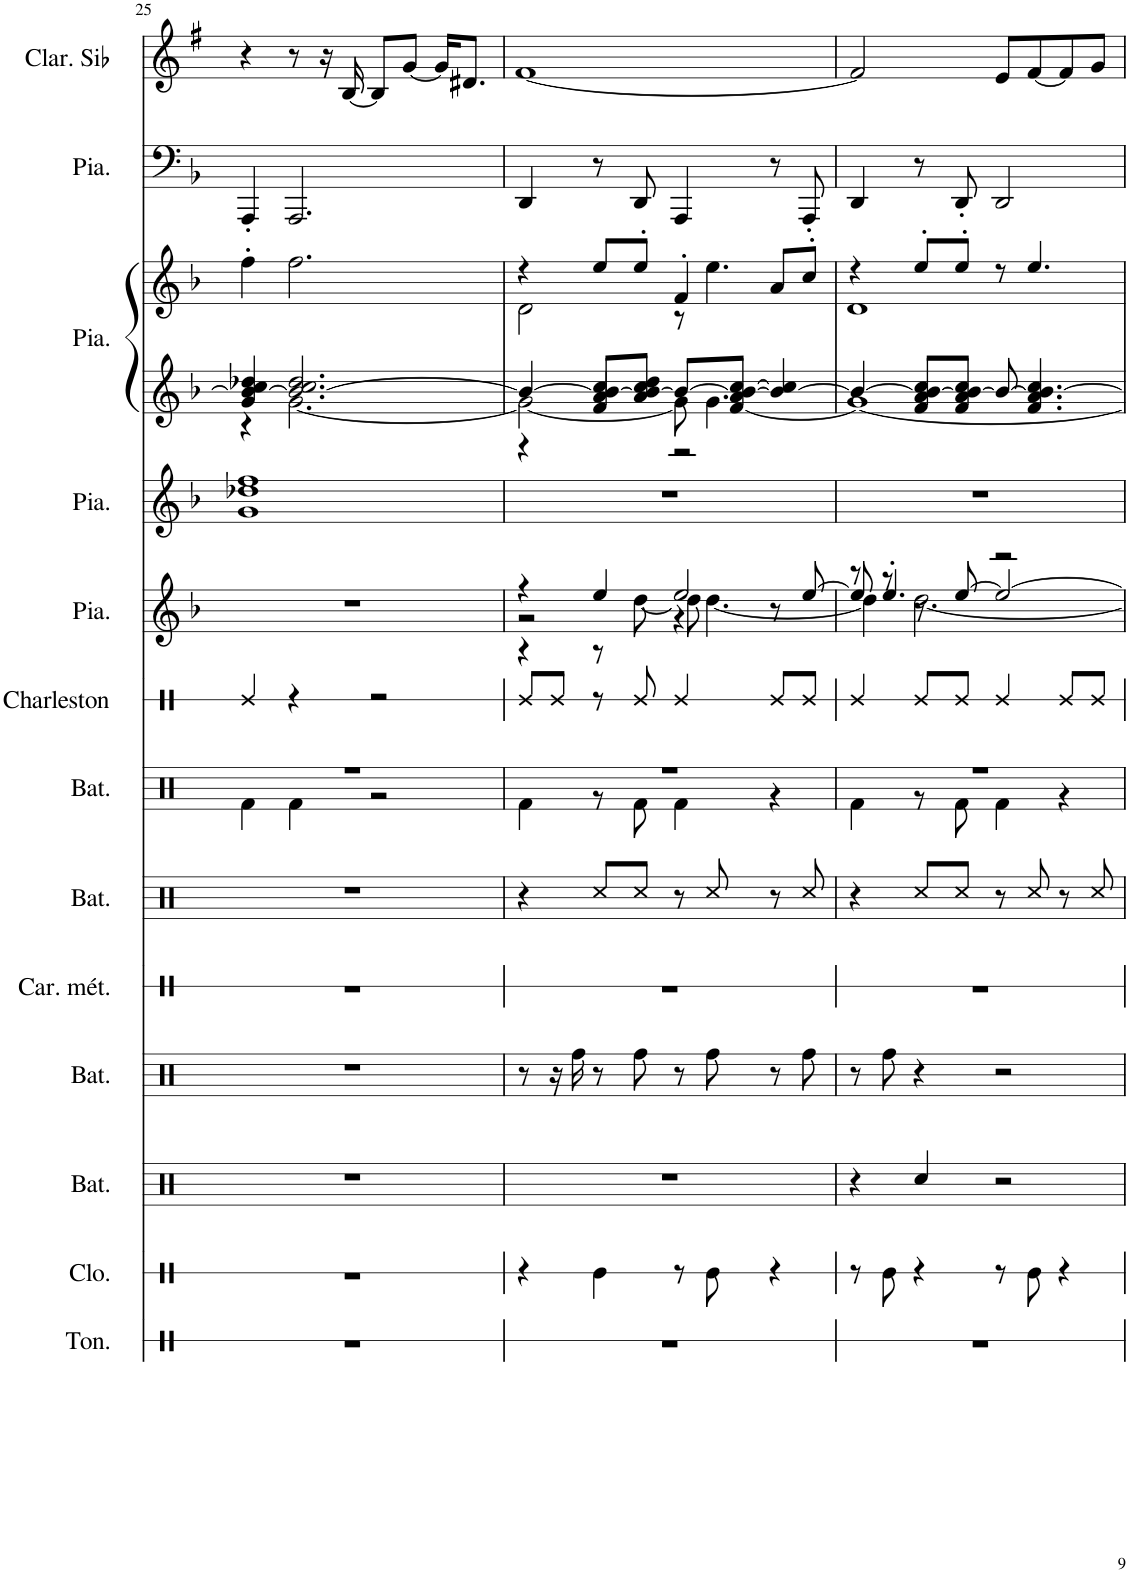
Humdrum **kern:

**kern	**kern	**kern	**kern	**kern	**kern	**kern	**kern	**kern	**kern	**kern	**kern	**kern	**kern
*part13	*part12	*part11	*part10	*part9	*part8	*part7	*part6	*part5	*part4	*part3	*part3	*part2	*part1
*staff14	*staff13	*staff12	*staff11	*staff10	*staff9	*staff8	*staff7	*staff6	*staff5	*staff4	*staff3	*staff2	*staff1
*I"Tonnerre	*I"Cloche	*I"Batterie	*I"Batterie	*I"Carillon en métal	*I"Batterie	*I"Batterie	*I"Charleston	*I"Piano	*I"Piano	*I"Piano	*	*I"Piano	*I"Clarinette en Sib
*I'Ton.	*I'Clo.	*I'Bat.	*I'Bat.	*I'Car. mét.	*I'Bat.	*I'Bat.	*I'Charleston	*I'Pia.	*I'Pia.	*I'Pia.	*	*I'Pia.	*I'Clar. Sib
!!LO:PB:g=z
*clefX	*clefX	*clefX	*clefX	*clefX	*clefX	*clefX	*clefX	*clefG2	*clefG2	*clefG2	*clefG2	*clefF4	*clefG2
*	*	*	*	*	*	*	*	*	*	*	*	*	*Trd1c2
*k[]	*k[]	*k[]	*k[]	*k[]	*k[]	*k[]	*k[]	*k[b-]	*k[b-]	*k[b-]	*k[b-]	*k[b-]	*k[f#]
*M4/4	*M4/4	*M4/4	*M4/4	*M4/4	*M4/4	*M4/4	*M4/4	*M4/4	*M4/4	*M4/4	*M4/4	*M4/4	*M4/4
=25	=25	=25	=25	=25	=25	=25	=25	=25	=25	=25	=25	=25	=25
*	*	*	*	*	*	*^	*	*	*	*^	*	*	*
1r	1r	1r	1r	1r	1r	1r	4Rf\	4Re/	1r	1g 1dd-X 1ff	4g/ 4b-/_ 4cc/ 4dd-X/	4r	4ff'\	4AAA'/	4r
.	.	.	.	.	.	.	4Rf\	4r	.	.	2.b-/_ 2.cc/ 2.dd-/	[2.g\	2.ff\	2.AAA/	8r
.	.	.	.	.	.	.	.	.	.	.	.	.	.	.	16r
.	.	.	.	.	.	.	.	.	.	.	.	.	.	.	[16B/
.	.	.	.	.	.	.	2r	2r	.	.	.	.	.	.	8B/L]
.	.	.	.	.	.	.	.	.	.	.	.	.	.	.	[8g/J
.	.	.	.	.	.	.	.	.	.	.	.	.	.	.	16g/KL]
.	.	.	.	.	.	.	.	.	.	.	.	.	.	.	8.d#X/J
=26	=26	=26	=26	=26	=26	=26	=26	=26	=26	=26	=26	=26	=26	=26	=26
*	*	*	*	*	*	*	*	*	*^	*	*	*^	*^	*	*
*	*	*	*	*	*	*	*	*	*	*^	*	*	*	*	*	*	*	*
1r	4r	1r	8r	1r	4r	1r	4Rf\	8Re/L	4r	2r	4r	1r	4b-/_	2g\_	4r	4r	2d\	4DD/	[1f#
.	.	.	16r	.	.	.	.	8Re/J	.	.	.	.	.	.	.	.	.	.	.
.	.	.	16Rff\	.	.	.	.	.	.	.	.	.	.	.	.	.	.	.	.
.	4Re\	.	8r	.	8Rcc/L	.	8r	8r	4ee/	.	8r	.	8a/ 8b-/_ 8cc/L	.	4f/	8ee/L	.	8r	.
.	.	.	8Rff\	.	8Rcc/J	.	8Rf\	8Re/	.	.	[8dd\	.	8a/ 8b-/_ 8cc/ 8dd/J	.	.	8ee'/J	.	8DD/	.
.	8r	.	8r	.	8r	.	4Rf\	4Re/	2ee/	4r	8dd\]	.	8b-/L_	8g\]	2r	4f'/	8r	4AAA/	.
.	8Re\	.	8Rff\	.	8Rcc/	.	.	.	.	.	[4.dd\	.	8f/ 8a/ 8b-/_ [8cc/J	[4.g\	.	.	4.ee\	.	.
.	4r	.	8r	.	8r	.	4r	8Re/L	.	8r	.	.	4b-/_ 4cc/]	.	.	8a/L	.	8r	.
.	.	.	8Rff\	.	8Rcc/	.	.	8Re/J	.	[8ee/	.	.	.	.	.	8cc'/J	.	8AAA'/	.
*	*	*	*	*	*	*	*	*	*	*	*	*	*	*v	*v	*	*	*	*
=27	=27	=27	=27	=27	=27	=27	=27	=27	=27	=27	=27	=27	=27	=27	=27	=27	=27	=27
1r	8r	4r	8r	1r	4r	1r	4Rf\	4Re/	8r	8ee/]	4dd\]	1r	4b-/_	1g_	4r	1d	4DD/	2f#/]
.	8Re\	.	8Rff\	.	.	.	.	.	4.ee'/	8r	.	.	.	.	.	.	.	.
.	4r	4Rcc/	4r	.	8Rcc/L	.	8r	8Re/L	.	8r	[2.dd\	.	8f/ 8a/ 8b-/_ 8cc/L	.	8ee'/L	.	8r	.
.	.	.	.	.	8Rcc/J	.	8Rf\	8Re/J	.	[8ee/	.	.	8f/ 8a/ 8b-/_ 8cc/J	.	8ee'/J	.	8DD'/	.
.	8r	2r	2r	.	8r	.	4Rf\	4Re/	2r	2ee/_	.	.	8b-/_	.	8r	.	2DD/	8e/L
.	8Re\	.	.	.	8Rcc/	.	.	.	.	.	.	.	4.f/ 4.a/ 4.b-/_ 4.cc/	.	4.ee/	.	.	[8f#/
.	4r	.	.	.	8r	.	4r	8Re/L	.	.	.	.	.	.	.	.	.	8f#/]
.	.	.	.	.	8Rcc/	.	.	8Re/J	.	.	.	.	.	.	.	.	.	8g/J
*	*	*	*	*	*	*	*	*	*	*	*	*	*v	*v	*	*	*	*
*	*	*	*	*	*	*v	*v	*	*v	*v	*v	*	*	*v	*v	*	*
=	=	=	=	=	=	=	=	=	=	=	=	=	=
*-	*-	*-	*-	*-	*-	*-	*-	*-	*-	*-	*-	*-	*-
